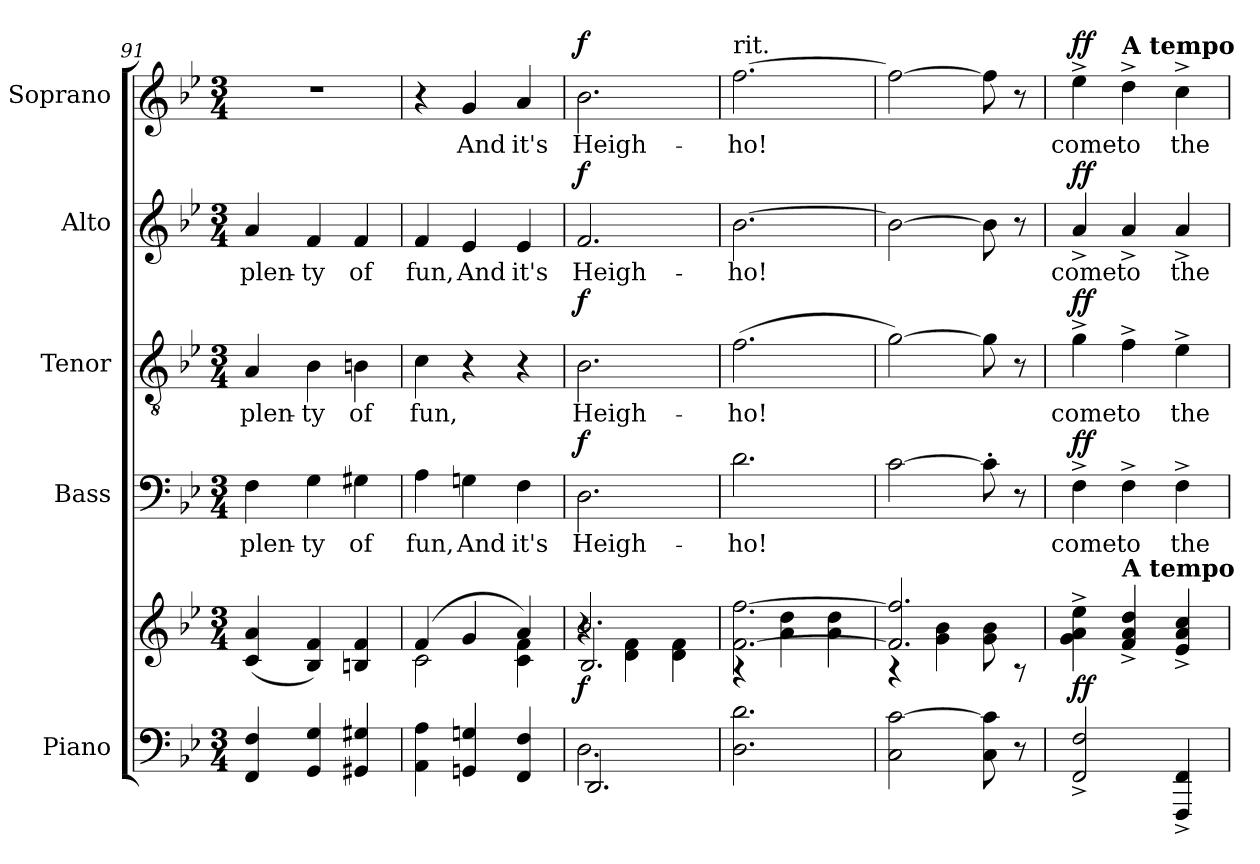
**kern	**kern	**dynam	**kern	**text	**dynam	**kern	**text	**dynam	**kern	**text	**dynam	**kern	**text	**dynam
*part5	*part5	*part5	*part4	*part4	*part4	*part3	*part3	*part3	*part2	*part2	*part2	*part1	*part1	*part1
*staff6	*staff5	*staff5/6	*staff4	*staff4	*staff4	*staff3	*staff3	*staff3	*staff2	*staff2	*staff2	*staff1	*staff1	*staff1
*I"Piano	*	*	*I"Bass	*	*	*I"Tenor	*	*	*I"Alto	*	*	*I"Soprano	*	*
*I'Pno.	*	*	*I'B.	*	*	*I'T.	*	*	*I'A.	*	*	*I'S.	*	*
*clefF4	*clefG2	*	*clefF4	*	*	*clefGv2	*	*	*clefG2	*	*	*clefG2	*	*
*	*	*	*	*	*	*ITrd7c12	*	*	*	*	*	*	*	*
*k[b-e-]	*k[b-e-]	*	*k[b-e-]	*	*	*k[b-e-]	*	*	*k[b-e-]	*	*	*k[b-e-]	*	*
*B-:	*B-:	*	*B-:	*	*	*B-:	*	*	*B-:	*	*	*B-:	*	*
*M3/4	*M3/4	*	*M3/4	*	*	*M3/4	*	*	*M3/4	*	*	*M3/4	*	*
=91	=91	=91	=91	=91	=91	=91	=91	=91	=91	=91	=91	=91	=91	=91
!	!	!	!	!LO:LY:b:color=#000000	!	!	!	!	!	!	!	!	!	!
!	!	!	!	!	!	!	!LO:LY:b:color=#000000	!	!	!	!	!	!	!
!	!	!	!	!	!	!	!	!	!	!LO:LY:b:color=#000000	!	!LO:N:vis=1	!	!
4FFi/ 4Fi	(4ci/ 4ai	.	4Fi\	plen-	.	4AAi/	plen-	.	4ai/	plen-	.	2.r	.	.
!	!	!	!	!LO:LY:b:color=#000000	!	!	!	!	!	!	!	!	!	!
!	!	!	!	!	!	!	!LO:LY:b:color=#000000	!	!	!	!	!	!	!
!	!	!	!	!	!	!	!	!	!	!LO:LY:b:color=#000000	!	!	!	!
4GGi/ 4Gi	4B-i/ 4fi)	.	4Gi\	-ty	.	4BB-i\	-ty	.	4fi/	-ty	.	.	.	.
!	!	!	!	!LO:LY:b:color=#000000	!	!	!	!	!	!	!	!	!	!
!	!	!	!	!	!	!	!LO:LY:b:color=#000000	!	!	!	!	!	!	!
!	!	!	!	!	!	!	!	!	!	!LO:LY:b:color=#000000	!	!	!	!
4GG#Xi/ 4G#Xi	4Bni/ 4fi	.	4G#Xi\	of	.	4BBni\	of	.	4fi/	of	.	.	.	.
=92	=92	=92	=92	=92	=92	=92	=92	=92	=92	=92	=92	=92	=92	=92
*	*^	*	*	*	*	*	*	*	*	*	*	*	*	*
!	!	!	!	!	!LO:LY:b:color=#000000	!	!	!	!	!	!	!	!	!	!
!	!	!	!	!	!	!	!	!LO:LY:b:color=#000000	!	!	!	!	!	!	!
!	!	!	!	!	!	!	!	!	!	!	!LO:LY:b:color=#000000	!	!	!	!
4AAi\ 4Ai	(4fi/	2ci\	.	4Ai\	fun,	.	4Ci\	fun,	.	4fi/	fun,	.	4r	.	.
!	!	!	!	!	!LO:LY:b:color=#000000	!	!	!	!	!	!	!	!	!	!
!	!	!	!	!	!	!	!	!	!	!	!LO:LY:b:color=#000000	!	!	!	!
!	!	!	!	!	!	!	!	!	!	!	!	!	!	!LO:LY:b:color=#000000	!
4GGni/ 4Gni	4gi/	.	.	4Gni\	And	.	4r	.	.	4e-i/	And	.	4gi/	And	.
!	!	!	!	!	!LO:LY:b:color=#000000	!	!	!	!	!	!	!	!	!	!
!	!	!	!	!	!	!	!	!	!	!	!LO:LY:b:color=#000000	!	!	!	!
!	!	!	!	!	!	!	!	!	!	!	!	!	!	!LO:LY:b:color=#000000	!
4FFi/ 4Fi	4ai/)	4ci\ 4fi	.	4Fi\	it's	.	4r	.	.	4e-i/	it's	.	4ai/	it's	.
=93	=93	=93	=93	=93	=93	=93	=93	=93	=93	=93	=93	=93	=93	=93	=93
*^	*	*^	*	*	*	*	*	*	*	*	*	*	*	*	*
!	!	!	!	!	!	!	!LO:LY:b:color=#000000	!	!	!	!	!	!	!	!	!	!
!	!	!	!	!	!	!	!	!	!	!LO:LY:b:color=#000000	!	!	!	!	!	!	!
!	!	!	!	!	!	!	!	!	!	!	!	!	!LO:LY:b:color=#000000	!	!	!	!
!	!	!	!	!	!	!	!	!	!	!	!	!	!	!	!	!LO:LY:b:color=#000000	!
2.Di\	2.DDi/	2.b-i/	4r	2.B-i/	f	2.Di\	Heigh-	f	2.BB-i\	Heigh-	f	2.fi/	Heigh-	f	2.b-i\	Heigh-	f
.	.	.	4di\ 4fi	.	.	.	.	.	.	.	.	.	.	.	.	.	.
.	.	.	4di\ 4fi	.	.	.	.	.	.	.	.	.	.	.	.	.	.
*v	*v	*	*	*	*	*	*	*	*	*	*	*	*	*	*	*	*
*	*	*v	*v	*	*	*	*	*	*	*	*	*	*	*	*	*
=94	=94	=94	=94	=94	=94	=94	=94	=94	=94	=94	=94	=94	=94	=94	=94
!	!	!	!	!	!LO:LY:b:color=#000000	!	!	!	!	!	!	!	!	!	!
!	!	!	!	!	!	!	!	!LO:LY:b:color=#000000	!	!	!	!	!	!	!
!	!	!	!	!	!	!	!	!	!	!	!LO:LY:b:color=#000000	!	!	!	!
!	!	!	!	!	!	!	!	!	!	!	!	!	!LO:TX:t=rit.	!	!
!	!	!	!	!	!	!	!	!	!	!	!	!	!	!LO:LY:b:color=#000000	!
2.Di\ 2.di	[<2.fi\ [>2.ffi	4r	.	2.di\	-ho!	.	(2.Fi\	-ho!	.	[>2.b-i\	-ho!	.	[>2.ffi\	-ho!	.
.	.	4ai\ 4ddi	.	.	.	.	.	.	.	.	.	.	.	.	.
.	.	4ai\ 4ddi	.	.	.	.	.	.	.	.	.	.	.	.	.
!!LO:PB:g=z
=95	=95	=95	=95	=95	=95	=95	=95	=95	=95	=95	=95	=95	=95	=95	=95
2Ci\ [>2ci	2.fi/] 2.ffi]	4r	.	[>2ci\	.	.	[>2Gi\)	.	.	2b-i\_>	.	.	2ffi\_>	.	.
.	.	4gi\ 4b-i	.	.	.	.	.	.	.	.	.	.	.	.	.
8Ci\ 8ci]	.	8gi\ 8b-i	.	8c'i\]	.	.	8Gi\]	.	.	8b-i\]	.	.	8ffi\]	.	.
8r	.	8r	.	8r	.	.	8r	.	.	8r	.	.	8r	.	.
*	*v	*v	*	*	*	*	*	*	*	*	*	*	*	*	*
=96	=96	=96	=96	=96	=96	=96	=96	=96	=96	=96	=96	=96	=96	=96
*	*^	*	*	*	*	*	*	*	*	*	*	*	*	*
!	!	!	!	!	!LO:LY:b:color=#000000	!	!	!	!	!	!	!	!	!	!
*	*v	*v	*	*	*	*	*	*	*	*	*	*	*	*	*
*	*^	*	*	*	*	*	*	*	*	*	*	*	*	*
!	!	!	!	!	!	!	!	!LO:LY:b:color=#000000	!	!	!	!	!	!	!
*	*v	*v	*	*	*	*	*	*	*	*	*	*	*	*	*
*	*^	*	*	*	*	*	*	*	*	*	*	*	*	*
!	!	!	!	!	!	!	!	!	!	!	!LO:LY:b:color=#000000	!	!	!	!
*	*v	*v	*	*	*	*	*	*	*	*	*	*	*	*	*
*	*^	*	*	*	*	*	*	*	*	*	*	*	*	*
!	!	!	!	!	!	!	!	!	!	!	!	!	!	!LO:LY:b:color=#000000	!
*	*v	*v	*	*	*	*	*	*	*	*	*	*	*	*	*
2FFi/^ 2Fi^	4gi\^ 4ai^ 4ee-i^	ff	4F^i\	come	ff	4G^i\	come	ff	4a^i/	come	ff	4ee-^i\	come	ff
!	!	!	!	!LO:LY:b:color=#000000	!	!	!	!	!	!	!	!	!	!
!	!	!	!	!	!	!	!LO:LY:b:color=#000000	!	!	!	!	!	!	!
!	!	!	!	!	!	!	!	!	!	!LO:LY:b:color=#000000	!	!	!	!
!	!	!	!	!	!	!	!	!	!	!	!	!LO:TX:a:B:t=A tempo	!	!
!	!LO:TX:a:B:t=A tempo	!	!	!	!	!	!	!	!	!	!	!	!	!
!	!	!	!	!	!	!	!	!	!	!	!	!	!LO:LY:b:color=#000000	!
.	4fi/^ 4ai^ 4ddi^	.	4F^i\	to	.	4F^i\	to	.	4a^i/	to	.	4dd^i\	to	.
!	!	!	!	!LO:LY:b:color=#000000	!	!	!	!	!	!	!	!	!	!
!	!	!	!	!	!	!	!LO:LY:b:color=#000000	!	!	!	!	!	!	!
!	!	!	!	!	!	!	!	!	!	!LO:LY:b:color=#000000	!	!	!	!
!	!	!	!	!	!	!	!	!	!	!	!	!	!LO:LY:b:color=#000000	!
4FFFi/^ 4FFi^	4e-i/^ 4ai^ 4cci^	.	4F^i\	the	.	4E-^i\	the	.	4a^i/	the	.	4cc^i\	the	.
=	=	=	=	=	=	=	=	=	=	=	=	=	=	=
*-	*-	*-	*-	*-	*-	*-	*-	*-	*-	*-	*-	*-	*-	*-
